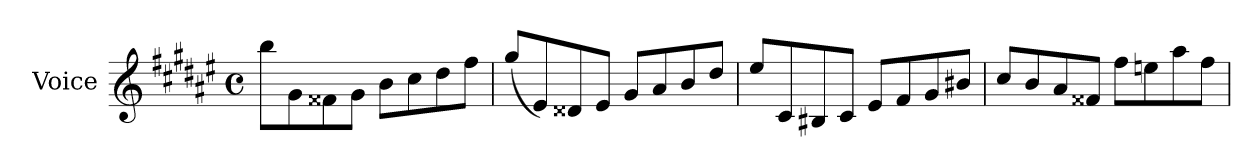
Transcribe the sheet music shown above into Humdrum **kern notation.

**kern
*part1
*staff1
*I"Voice
*I'Voice
*clefG2
*k[f#c#g#d#a#e#]
*M4/4
*met(c)
=1
8bb\L
8g#\
8f##X\
8g#\J
8b\L
8cc#\
8dd#\
8ff#\J
=2
(>8gg#/L
8e#/)
8d##X/
8e#/J
8g#/L
8a#/
8b/
8dd#/J
=3
8ee#/L
8c#/
8B#X/
8c#/J
8e#/L
8f#/
8g#/
8b#X/J
=4
8cc#/L
8b/
8a#/
8f##X/J
8ff#\L
8een\
8aa#\
8ff#\J
=
*-
